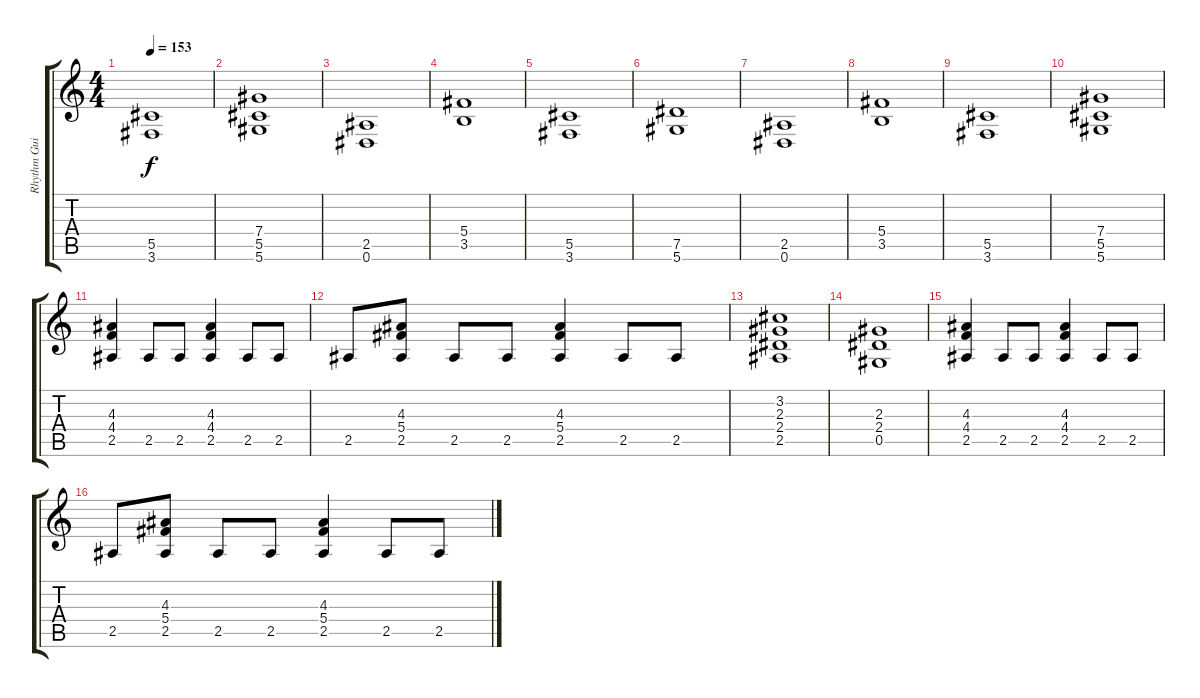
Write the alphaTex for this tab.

\track ("Rhythm Guitar" "Rhythm Gui") {instrument distortionguitar}
\staff {score tabs}
\tuning (Eb4 Bb3 Gb3 Db3 Ab2 Eb2) {hide}
\ts (4 4)
\tempo 153
\clef g2
\ks c
(5.5 3.6).1{dy f} |
(7.4 5.5 5.6).1 |
(2.5 0.6).1 |
(5.4 3.5).1 |
(5.5 3.6).1 |
(7.5 5.6).1 |
(2.5 0.6).1 |
(5.4 3.5).1 |
(5.5 3.6).1 |
(7.4 5.5 5.6).1 |
(4.3 4.4 2.5).4 2.5.8 2.5.8 (4.3 4.4 2.5).4 2.5.8 2.5.8 |
2.5.8 (4.3 5.4 2.5).8 2.5.8 2.5.8 (4.3 5.4 2.5).4 2.5.8 2.5.8 |
(3.2 2.3 2.4 2.5).1 |
(2.3 2.4 0.5).1 |
(4.3 4.4 2.5).4 2.5.8 2.5.8 (4.3 4.4 2.5).4 2.5.8 2.5.8 |
2.5.8 (4.3 5.4 2.5).8 2.5.8 2.5.8 (4.3 5.4 2.5).4 2.5.8 2.5.8
